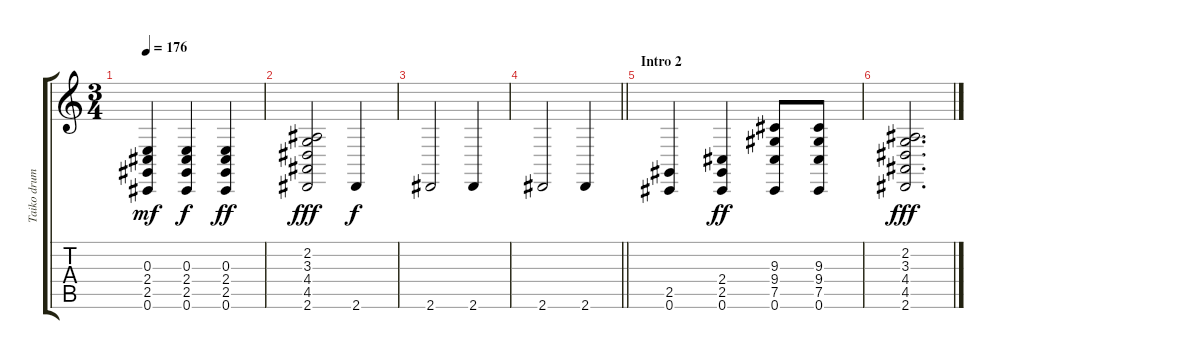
\track ("Taiko drum" "Taiko drum") {instrument taikodrum}
\staff {score tabs}
\tuning (Db4 Ab3 E3 B2 Gb2 Db2) {hide}
\ts (3 4)
\tempo 176
\clef g2
\ks c
(0.3 2.4 2.5 0.6).4{dy mf} (0.3 2.4 2.5 0.6).4{dy f} (0.3 2.4 2.5 0.6).4{dy ff} |
(2.2 3.3 4.4 4.5 2.6).2{dy fff} 2.6.4{dy f} |
2.6.2 2.6.4 |
\barLineRight lightlight
2.6.2 2.6.4 |
\section ("" "Intro 2")
(2.5 0.6).4 (2.4 2.5 0.6).4{dy ff} (9.3 9.4 7.5 0.6).8 (9.3 9.4 7.5 0.6).8 |
(2.2 3.3 4.4 4.5 2.6).2{d dy fff}
